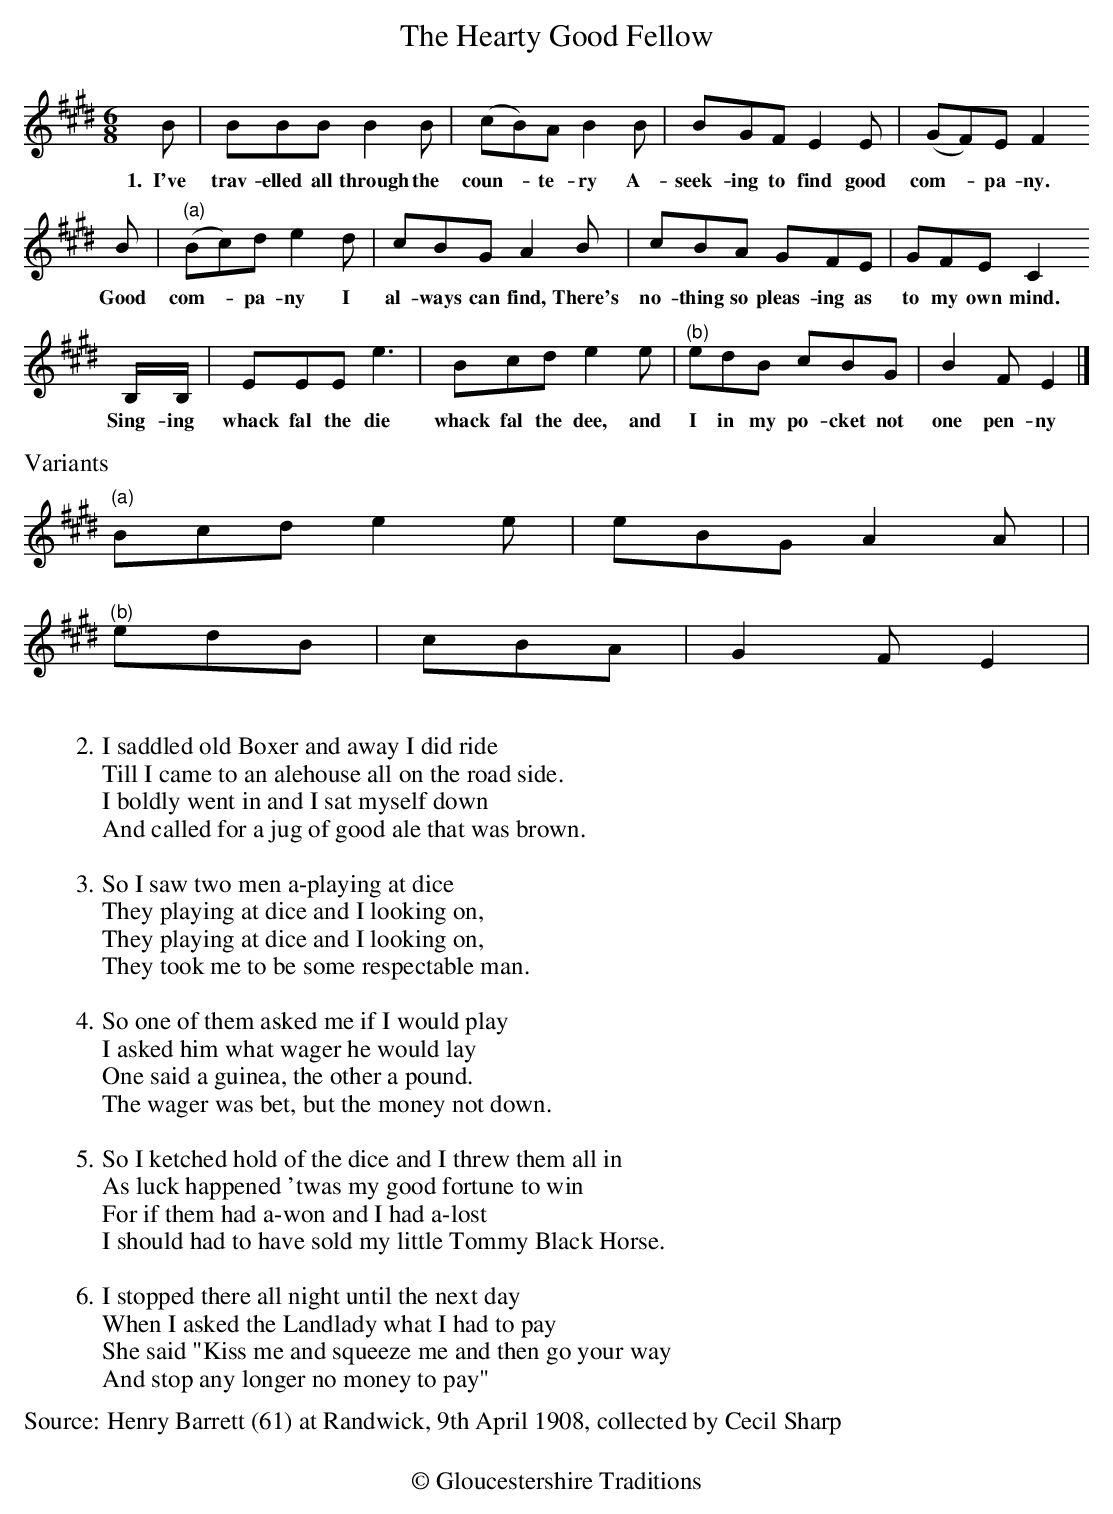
X:1
T: The Hearty Good Fellow
M: 6/8
L: 1/8
K: E
B | BBBB2B | (cB)AB2B | BGFE2E | (GF)EF2
w:1.~~I've trav-elled all through the coun--te-ry A-seek-ing to find good com--pa-ny.__
B |"(a)"(Bc)de2d | cBGA2B | cBA GFE | GFEC2
w:Good com--pa-ny I al-ways can find, There's no-thing so pleas-ing as to my own mind.
B,/B,/ |EEEe3 | Bcde2e | "^(b)"edB cBG | B2FE2  |]
w:Sing-ing whack fal the die whack fal the dee, and I in my po-cket not one pen-ny
%%text
%%text Variants
"(a)"
Bcde2e | eBGA2A | | \
"^(b)"
edB | cBA | G2FE2 |
W:
W:2. I saddled old Boxer and away I did ride
W:Till I came to an alehouse all on the road side.
W:I boldly went in and I sat myself down
W:And called for a jug of good ale that was brown.
W:
W:3. So I saw two men a-playing at dice
W:They playing at dice and I looking on,
W:They playing at dice and I looking on,
W:They took me to be some respectable man.
W:
W:4. So one of them asked me if I would play
W:I asked him what wager he would lay
W:One said a guinea, the other a pound.
W:The wager was bet, but the money not down.
W:
W:5. So I ketched hold of the dice and I threw them all in
W:As luck happened 'twas my good fortune to win
W:For if them had a-won and I had a-lost
W:I should had to have sold my little Tommy Black Horse.
W:
W:6.I stopped there all night until the next day
W:When I asked the Landlady what I had to pay
W:She said "Kiss me and squeeze me and then go your way
W:And stop any longer no money to pay"
